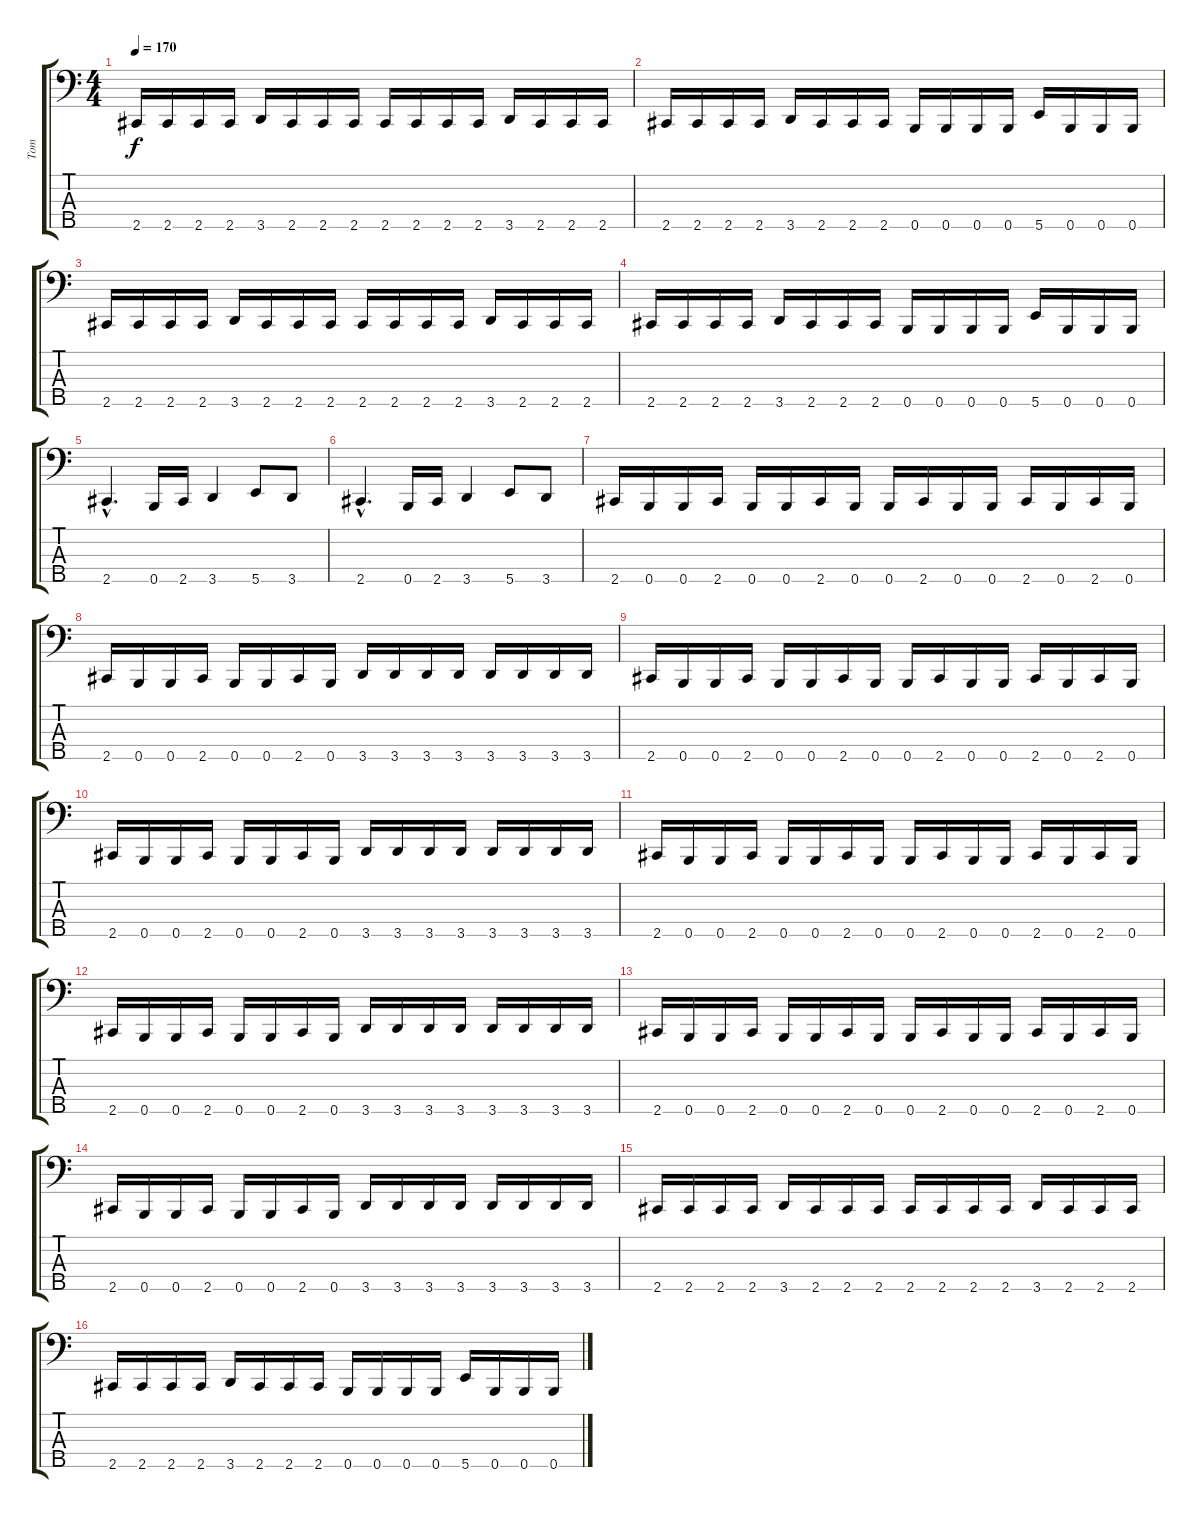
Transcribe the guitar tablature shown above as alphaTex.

\track ("Tom" "Tom") {instrument electricbasspick}
\staff {score tabs}
\tuning (A2 E2 B1 Gb1 B0) {hide}
\ts (4 4)
\tempo 170
\clef f4
\ks c
2.5.16{dy f} 2.5.16 2.5.16 2.5.16 3.5.16 2.5.16 2.5.16 2.5.16 2.5.16 2.5.16 2.5.16 2.5.16 3.5.16 2.5.16 2.5.16 2.5.16 |
2.5.16 2.5.16 2.5.16 2.5.16 3.5.16 2.5.16 2.5.16 2.5.16 0.5.16 0.5.16 0.5.16 0.5.16 5.5.16 0.5.16 0.5.16 0.5.16 |
2.5.16 2.5.16 2.5.16 2.5.16 3.5.16 2.5.16 2.5.16 2.5.16 2.5.16 2.5.16 2.5.16 2.5.16 3.5.16 2.5.16 2.5.16 2.5.16 |
2.5.16 2.5.16 2.5.16 2.5.16 3.5.16 2.5.16 2.5.16 2.5.16 0.5.16 0.5.16 0.5.16 0.5.16 5.5.16 0.5.16 0.5.16 0.5.16 |
2.5{hac}.4{d} 0.5.16 2.5.16 3.5.4 5.5.8 3.5.8 |
2.5{hac}.4{d} 0.5.16 2.5.16 3.5.4 5.5.8 3.5.8 |
2.5.16 0.5.16 0.5.16 2.5.16 0.5.16 0.5.16 2.5.16 0.5.16 0.5.16 2.5.16 0.5.16 0.5.16 2.5.16 0.5.16 2.5.16 0.5.16 |
2.5.16 0.5.16 0.5.16 2.5.16 0.5.16 0.5.16 2.5.16 0.5.16 3.5.16 3.5.16 3.5.16 3.5.16 3.5.16 3.5.16 3.5.16 3.5.16 |
2.5.16 0.5.16 0.5.16 2.5.16 0.5.16 0.5.16 2.5.16 0.5.16 0.5.16 2.5.16 0.5.16 0.5.16 2.5.16 0.5.16 2.5.16 0.5.16 |
2.5.16 0.5.16 0.5.16 2.5.16 0.5.16 0.5.16 2.5.16 0.5.16 3.5.16 3.5.16 3.5.16 3.5.16 3.5.16 3.5.16 3.5.16 3.5.16 |
2.5.16 0.5.16 0.5.16 2.5.16 0.5.16 0.5.16 2.5.16 0.5.16 0.5.16 2.5.16 0.5.16 0.5.16 2.5.16 0.5.16 2.5.16 0.5.16 |
2.5.16 0.5.16 0.5.16 2.5.16 0.5.16 0.5.16 2.5.16 0.5.16 3.5.16 3.5.16 3.5.16 3.5.16 3.5.16 3.5.16 3.5.16 3.5.16 |
2.5.16 0.5.16 0.5.16 2.5.16 0.5.16 0.5.16 2.5.16 0.5.16 0.5.16 2.5.16 0.5.16 0.5.16 2.5.16 0.5.16 2.5.16 0.5.16 |
2.5.16 0.5.16 0.5.16 2.5.16 0.5.16 0.5.16 2.5.16 0.5.16 3.5.16 3.5.16 3.5.16 3.5.16 3.5.16 3.5.16 3.5.16 3.5.16 |
2.5.16 2.5.16 2.5.16 2.5.16 3.5.16 2.5.16 2.5.16 2.5.16 2.5.16 2.5.16 2.5.16 2.5.16 3.5.16 2.5.16 2.5.16 2.5.16 |
2.5.16 2.5.16 2.5.16 2.5.16 3.5.16 2.5.16 2.5.16 2.5.16 0.5.16 0.5.16 0.5.16 0.5.16 5.5.16 0.5.16 0.5.16 0.5.16
